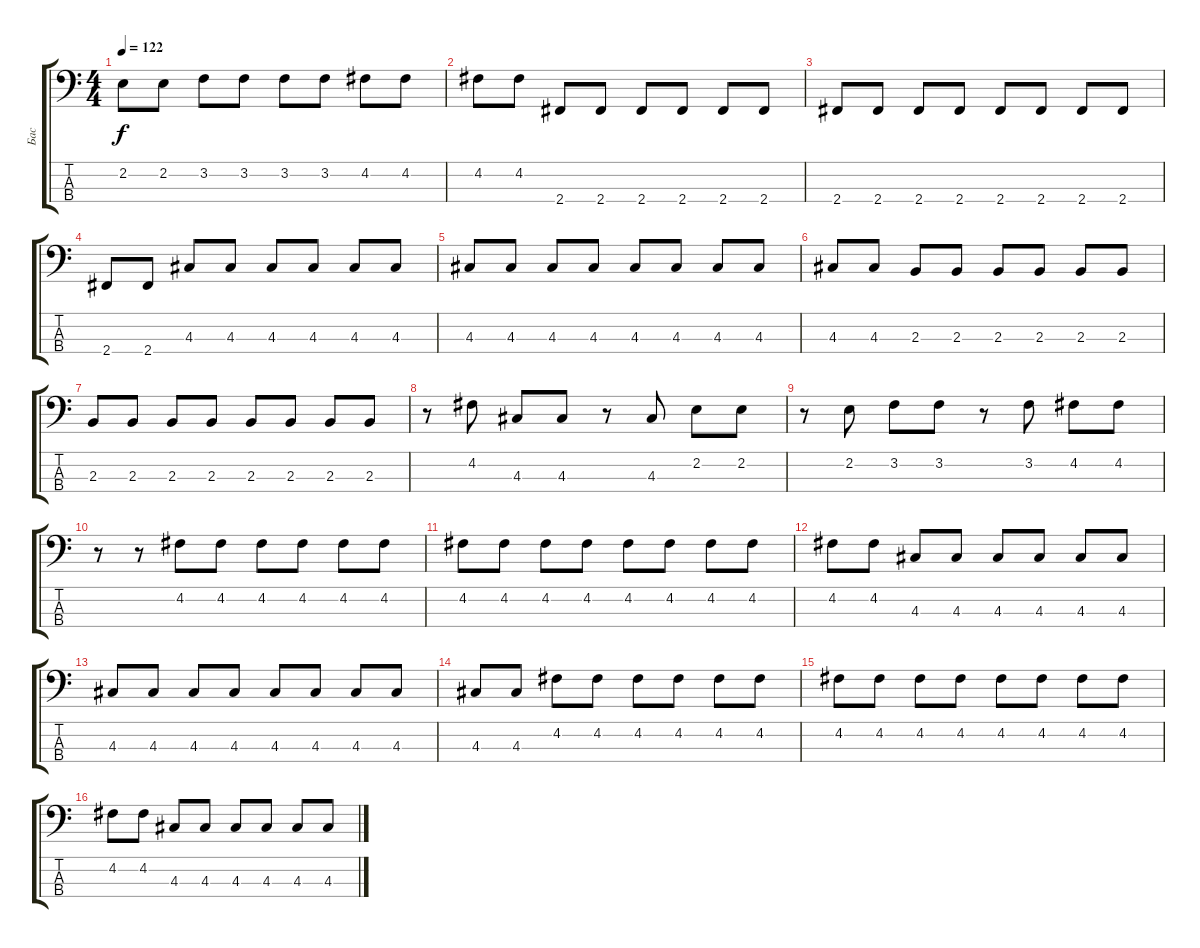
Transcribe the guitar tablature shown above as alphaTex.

\track ("Бас" "Бас") {instrument slapbass2}
\staff {score tabs}
\tuning (G2 D2 A1 E1) {hide}
\ts (4 4)
\tempo 122
\clef f4
\ks c
2.2.8{dy f} 2.2.8 3.2.8 3.2.8 3.2.8 3.2.8 4.2.8 4.2.8 |
4.2.8 4.2.8 2.4.8 2.4.8 2.4.8 2.4.8 2.4.8 2.4.8 |
2.4.8 2.4.8 2.4.8 2.4.8 2.4.8 2.4.8 2.4.8 2.4.8 |
2.4.8 2.4.8 4.3.8 4.3.8 4.3.8 4.3.8 4.3.8 4.3.8 |
4.3.8 4.3.8 4.3.8 4.3.8 4.3.8 4.3.8 4.3.8 4.3.8 |
4.3.8 4.3.8 2.3.8 2.3.8 2.3.8 2.3.8 2.3.8 2.3.8 |
2.3.8 2.3.8 2.3.8 2.3.8 2.3.8 2.3.8 2.3.8 2.3.8 |
r.8 4.2.8 4.3.8 4.3.8 r.8 4.3.8 2.2.8 2.2.8 |
r.8 2.2.8 3.2.8 3.2.8 r.8 3.2.8 4.2.8 4.2.8 |
r.8 r.8 4.2.8 4.2.8 4.2.8 4.2.8 4.2.8 4.2.8 |
4.2.8 4.2.8 4.2.8 4.2.8 4.2.8 4.2.8 4.2.8 4.2.8 |
4.2.8 4.2.8 4.3.8 4.3.8 4.3.8 4.3.8 4.3.8 4.3.8 |
4.3.8 4.3.8 4.3.8 4.3.8 4.3.8 4.3.8 4.3.8 4.3.8 |
4.3.8 4.3.8 4.2.8 4.2.8 4.2.8 4.2.8 4.2.8 4.2.8 |
4.2.8 4.2.8 4.2.8 4.2.8 4.2.8 4.2.8 4.2.8 4.2.8 |
4.2.8 4.2.8 4.3.8 4.3.8 4.3.8 4.3.8 4.3.8 4.3.8
